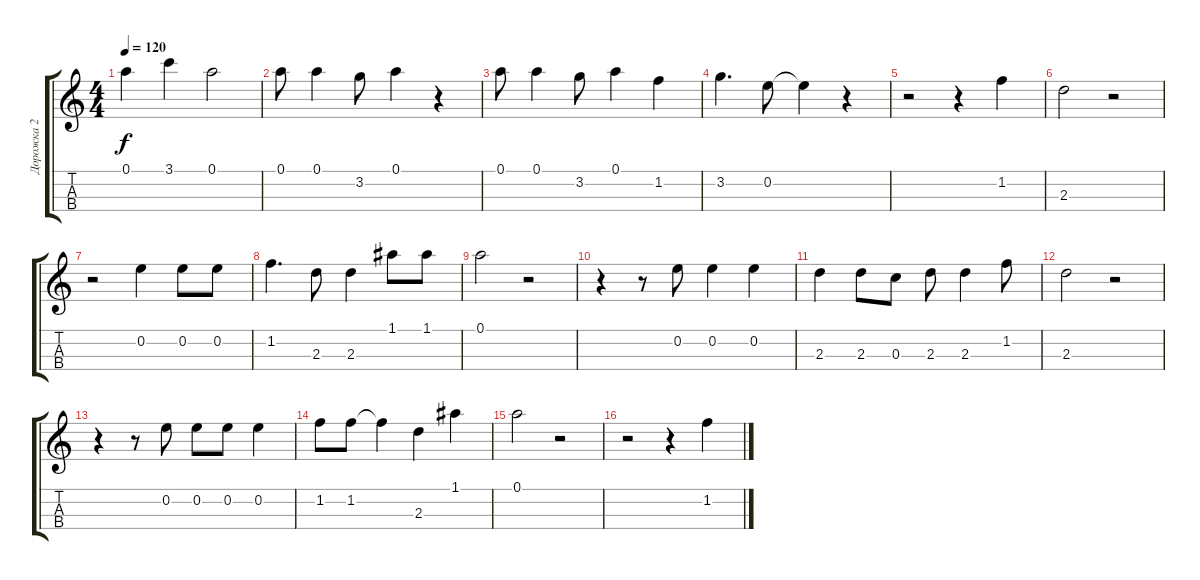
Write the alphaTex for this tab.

\track ("Дорожка 2" "Дорожка 2") {instrument acousticguitarsteel}
\staff {score tabs}
\tuning (A4 E4 C4 G3) {hide}
\ts (4 4)
\tempo 120
\clef g2
\ks c
0.1.4{dy f} 3.1.4 0.1.2 |
0.1.8 0.1.4 3.2.8 0.1.4 r.4 |
0.1.8 0.1.4 3.2.8 0.1.4 1.2.4 |
3.2.4{d} 0.2.8 0.2{t}.4 r.4 |
r.2 r.4 1.2.4 |
2.3.2 r.2 |
r.2 0.2.4 0.2.8 0.2.8 |
1.2.4{d} 2.3.8 2.3.4 1.1.8 1.1.8 |
0.1.2 r.2 |
r.4 r.8 0.2.8 0.2.4 0.2.4 |
2.3.4 2.3.8 0.3.8 2.3.8 2.3.4 1.2.8 |
2.3.2 r.2 |
r.4 r.8 0.2.8 0.2.8 0.2.8 0.2.4 |
1.2.8 1.2.8 1.2{t}.4 2.3.4 1.1.4 |
0.1.2 r.2 |
r.2 r.4 1.2.4
